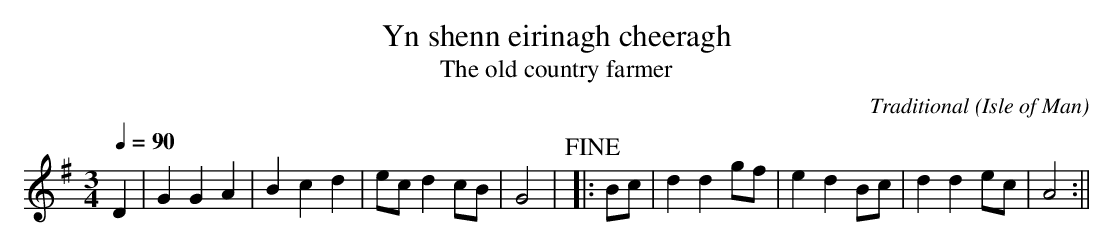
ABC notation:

X:1
T:Yn shenn eirinagh cheeragh
T:The old country farmer
C:Traditional
O:Isle of Man
M:3/4
L:1/4
Q:90
K:G
D|G G A|B c d|e/c/ d c/B/|G2|+fine+|:B/c/|d d g/f/|e d B/c/|d d e/c/|A2:||
